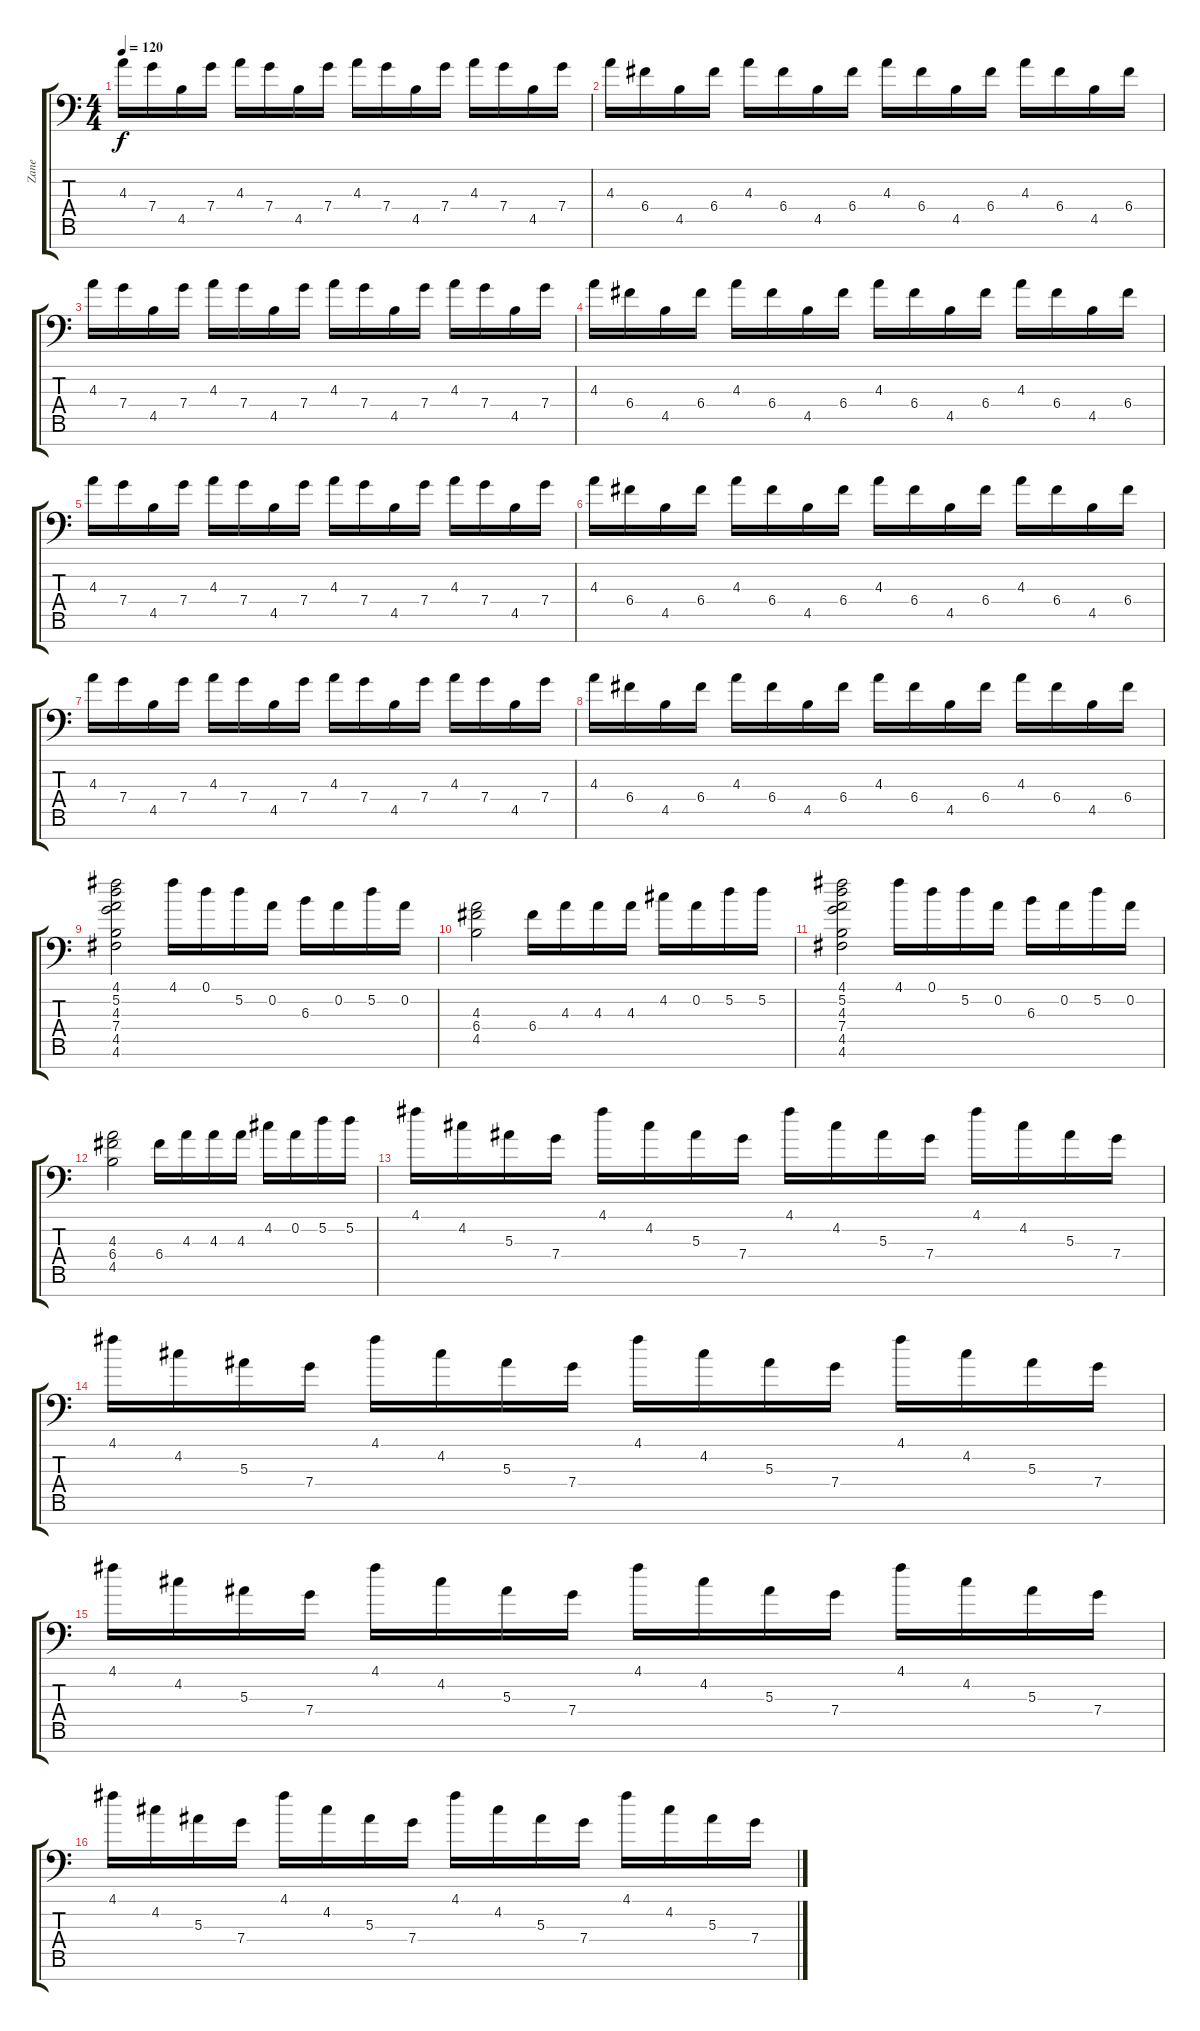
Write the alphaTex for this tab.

\track ("Zane" "Zane") {instrument distortionguitar}
\staff {score tabs}
\tuning (D4 A3 F3 C3 G2 D2 G1) {hide}
\ts (4 4)
\tempo 120
\clef f4
\ks c
4.3.16{dy f} 7.4.16 4.5.16 7.4.16 4.3.16 7.4.16 4.5.16 7.4.16 4.3.16 7.4.16 4.5.16 7.4.16 4.3.16 7.4.16 4.5.16 7.4.16 |
4.3.16 6.4.16 4.5.16 6.4.16 4.3.16 6.4.16 4.5.16 6.4.16 4.3.16 6.4.16 4.5.16 6.4.16 4.3.16 6.4.16 4.5.16 6.4.16 |
4.3.16 7.4.16 4.5.16 7.4.16 4.3.16 7.4.16 4.5.16 7.4.16 4.3.16 7.4.16 4.5.16 7.4.16 4.3.16 7.4.16 4.5.16 7.4.16 |
4.3.16 6.4.16 4.5.16 6.4.16 4.3.16 6.4.16 4.5.16 6.4.16 4.3.16 6.4.16 4.5.16 6.4.16 4.3.16 6.4.16 4.5.16 6.4.16 |
4.3.16 7.4.16 4.5.16 7.4.16 4.3.16 7.4.16 4.5.16 7.4.16 4.3.16 7.4.16 4.5.16 7.4.16 4.3.16 7.4.16 4.5.16 7.4.16 |
4.3.16 6.4.16 4.5.16 6.4.16 4.3.16 6.4.16 4.5.16 6.4.16 4.3.16 6.4.16 4.5.16 6.4.16 4.3.16 6.4.16 4.5.16 6.4.16 |
4.3.16 7.4.16 4.5.16 7.4.16 4.3.16 7.4.16 4.5.16 7.4.16 4.3.16 7.4.16 4.5.16 7.4.16 4.3.16 7.4.16 4.5.16 7.4.16 |
4.3.16 6.4.16 4.5.16 6.4.16 4.3.16 6.4.16 4.5.16 6.4.16 4.3.16 6.4.16 4.5.16 6.4.16 4.3.16 6.4.16 4.5.16 6.4.16 |
(4.1 5.2 4.3 7.4 4.5 4.6).2 4.1.16 0.1.16 5.2.16 0.2.16 6.3.16 0.2.16 5.2.16 0.2.16 |
(4.3 6.4 4.5).2 6.4.16 4.3.16 4.3.16 4.3.16 4.2.16 0.2.16 5.2.16 5.2.16 |
(4.1 5.2 4.3 7.4 4.5 4.6).2 4.1.16 0.1.16 5.2.16 0.2.16 6.3.16 0.2.16 5.2.16 0.2.16 |
(4.3 6.4 4.5).2 6.4.16 4.3.16 4.3.16 4.3.16 4.2.16 0.2.16 5.2.16 5.2.16 |
4.1.16 4.2.16 5.3.16 7.4.16 4.1.16 4.2.16 5.3.16 7.4.16 4.1.16 4.2.16 5.3.16 7.4.16 4.1.16 4.2.16 5.3.16 7.4.16 |
4.1.16 4.2.16 5.3.16 7.4.16 4.1.16 4.2.16 5.3.16 7.4.16 4.1.16 4.2.16 5.3.16 7.4.16 4.1.16 4.2.16 5.3.16 7.4.16 |
4.1.16 4.2.16 5.3.16 7.4.16 4.1.16 4.2.16 5.3.16 7.4.16 4.1.16 4.2.16 5.3.16 7.4.16 4.1.16 4.2.16 5.3.16 7.4.16 |
4.1.16 4.2.16 5.3.16 7.4.16 4.1.16 4.2.16 5.3.16 7.4.16 4.1.16 4.2.16 5.3.16 7.4.16 4.1.16 4.2.16 5.3.16 7.4.16
